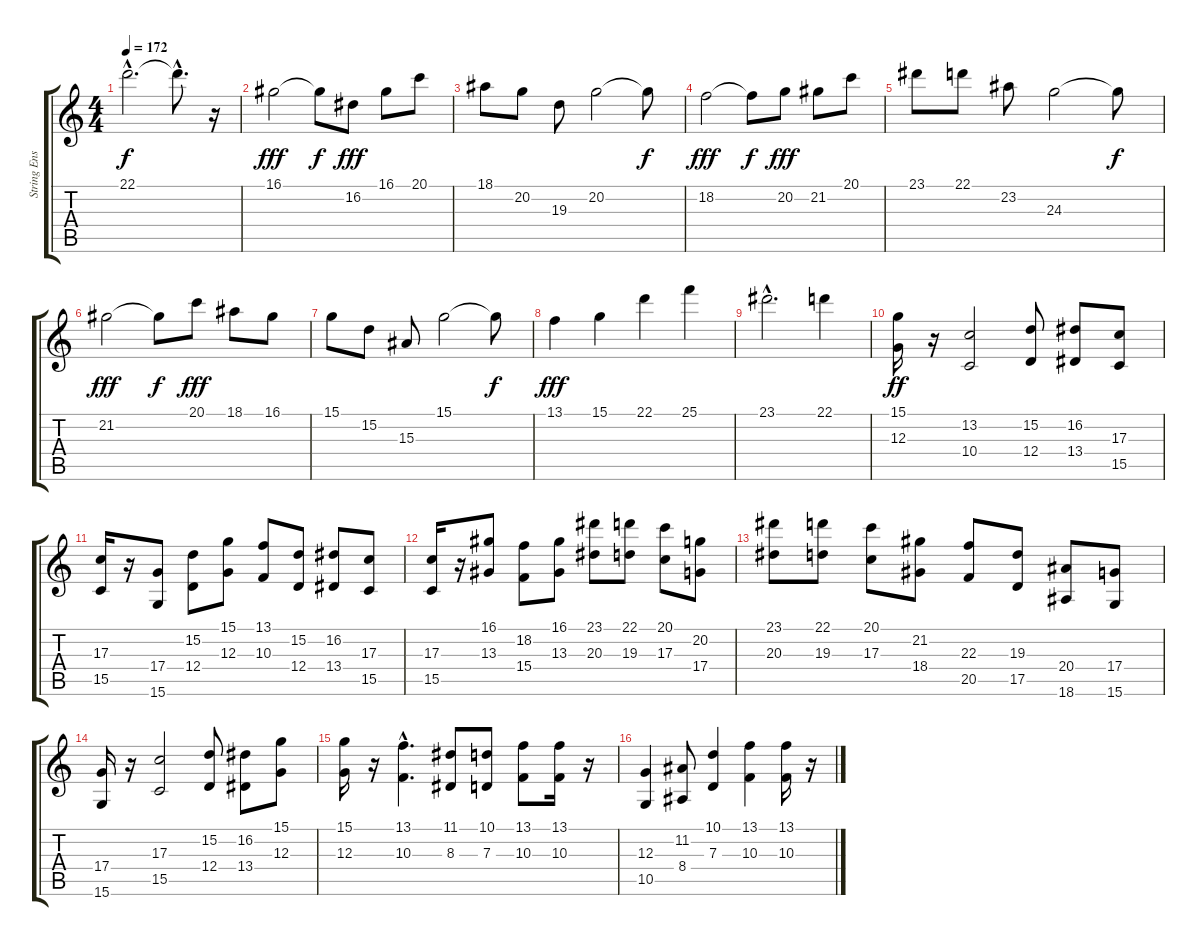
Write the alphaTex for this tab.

\track ("String Ensemble" "String Ens") {instrument stringensemble1}
\staff {score tabs}
\tuning (E4 B3 G3 D3 A2 E2) {hide}
\ts (4 4)
\tempo 172
\clef g2
\ks c
22.1{hac t}.2{d dy f} 22.1{hac t}.8{d} r.16 |
16.1.2{dy fff} 16.1{t}.8{dy f} 16.2.8{dy fff} 16.1.8 20.1.8 |
18.1.8 20.2.8 19.3.8 20.2.2 20.2{t}.8{dy f} |
18.2.2{dy fff} 18.2{t}.8{dy f} 20.2.8{dy fff} 21.2.8 20.1.8 |
23.1.8 22.1.8 23.2.8 24.3.2 24.3{t}.8{dy f} |
21.2.2{dy fff} 21.2{t}.8{dy f} 20.1.8{dy fff} 18.1.8 16.1.8 |
15.1.8 15.2.8 15.3.8 15.1.2 15.1{t}.8{dy f} |
13.1.4{dy fff} 15.1.4 22.1.4 25.1.4 |
23.1{hac}.2{d} 22.1.4 |
(15.1 12.3).16{dy ff volume 13} r.16 (13.2 10.4).2 (15.2 12.4).8 (16.2 13.4).8 (17.3 15.5).8 |
(17.3 15.5).16 r.16 (17.4 15.6).8 (15.2 12.4).8 (15.1 12.3).8 (13.1 10.3).8 (15.2 12.4).8 (16.2 13.4).8 (17.3 15.5).8 |
(17.3 15.5).16 r.16 (16.1 13.3).8 (18.2 15.4).8 (16.1 13.3).8 (23.1 20.3).8 (22.1 19.3).8 (20.1 17.3).8 (20.2 17.4).8 |
(23.1 20.3).8 (22.1 19.3).8 (20.1 17.3).8 (21.2 18.4).8 (22.3 20.5).8 (19.3 17.5).8 (20.4 18.6).8 (17.4 15.6).8 |
(17.4 15.6).16 r.16 (17.3 15.5).2 (15.2 12.4).8 (16.2 13.4).8 (15.1 12.3).8 |
(15.1 12.3).16 r.16 (13.1{hac} 10.3{hac}).4{d} (11.1 8.3).8 (10.1 7.3).8 (13.1 10.3).8 (13.1 10.3).16 r.16 |
(12.3 10.5).4 (11.2 8.4).8 (10.1 7.3).4 (13.1 10.3).4 (13.1 10.3).16 r.16
